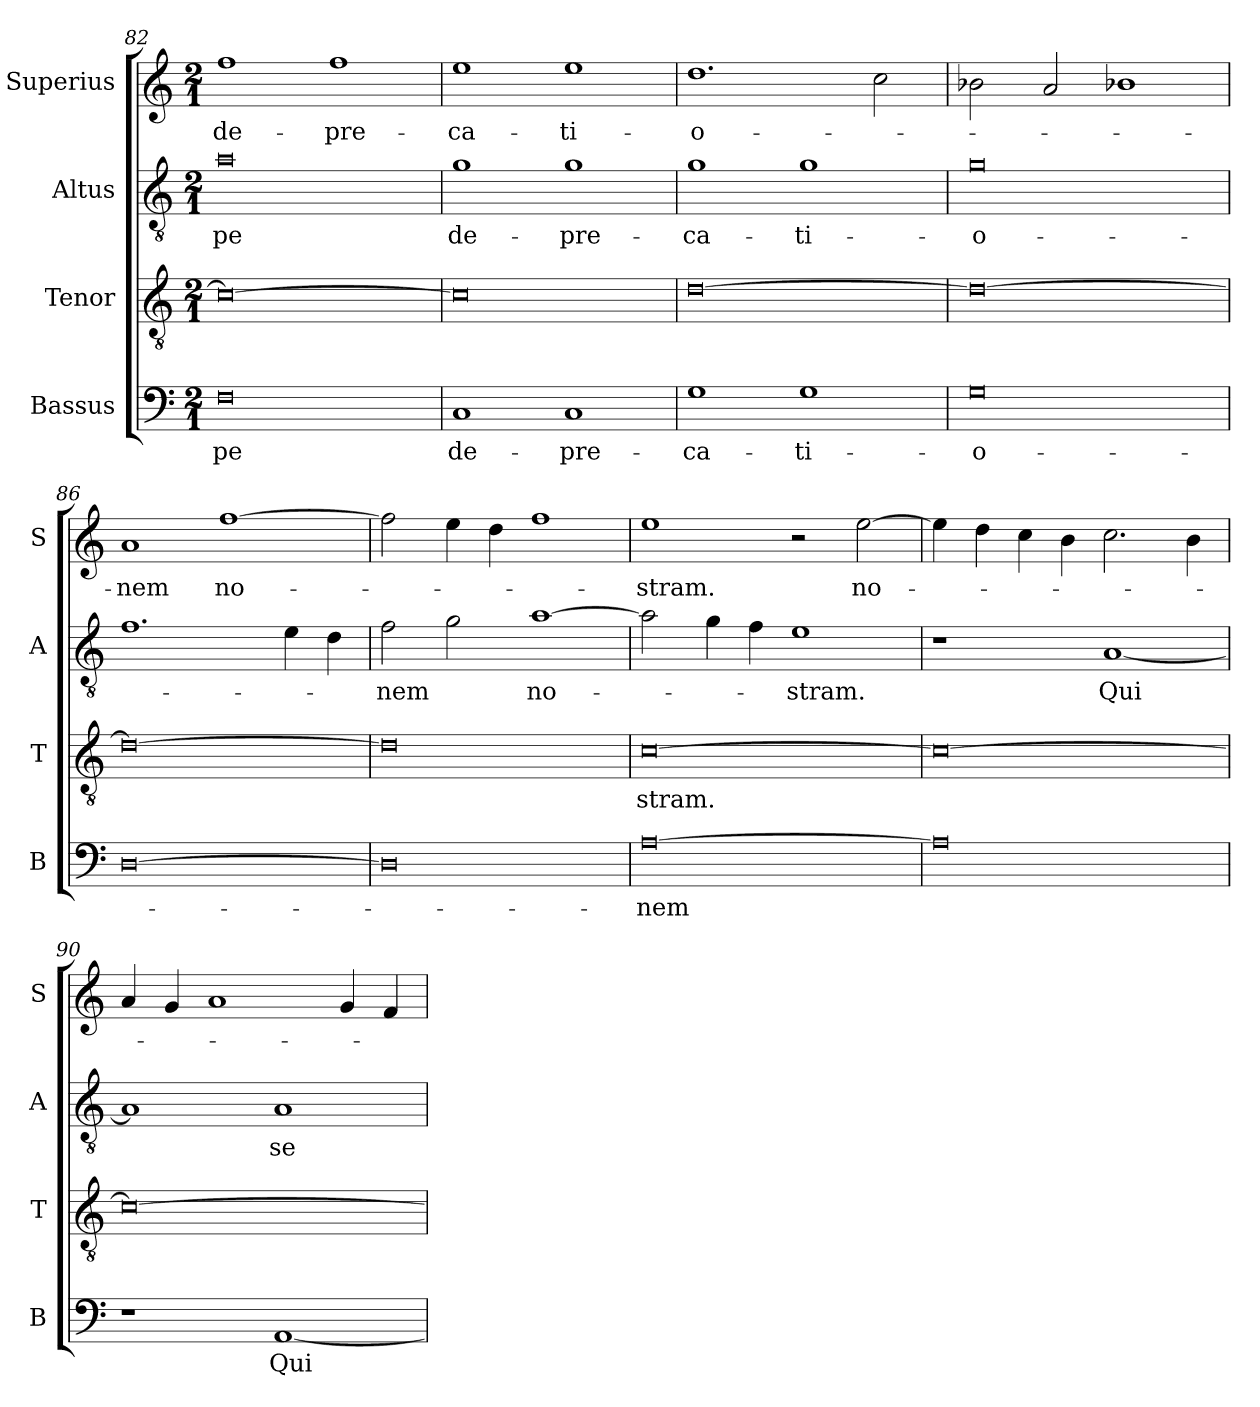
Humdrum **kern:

**kern	**text	**kern	**text	**kern	**text	**kern	**text
*part4	*part4	*part3	*part3	*part2	*part2	*part1	*part1
*staff4	*staff4	*staff3	*staff3	*staff2	*staff2	*staff1	*staff1
*I"Bassus	*	*I"Tenor	*	*I"Altus	*	*I"Superius	*
*I'B	*	*I'T	*	*I'A	*	*I'S	*
*clefF4	*	*clefGv2	*	*clefGv2	*	*clefG2	*
*k[]	*	*k[]	*	*k[]	*	*k[]	*
*M2/1	*	*M2/1	*	*M2/1	*	*M2/1	*
=82	=82	=82	=82	=82	=82	=82	=82
0F	-pe	0c_	.	0a	-pe	1ff	de-
.	.	.	.	.	.	1ff	-pre-
=83	=83	=83	=83	=83	=83	=83	=83
1C	de-	0c]	.	1g	de-	1ee	-ca-
1C	-pre-	.	.	1g	-pre-	1ee	-ti-
=84	=84	=84	=84	=84	=84	=84	=84
1G	-ca-	[0d	.	1g	-ca-	1.dd	-o-
1G	-ti-	.	.	1g	-ti-	.	.
.	.	.	.	.	.	2cc\	.
=85	=85	=85	=85	=85	=85	=85	=85
0G	-o-	0d_	.	0g	-o-	2b-X\	.
.	.	.	.	.	.	2a/	.
.	.	.	.	.	.	1b-X	.
=86	=86	=86	=86	=86	=86	=86	=86
[0D	.	0d_	.	1.f	.	1a	-nem
.	.	.	.	.	.	[1ff	no-
.	.	.	.	4e\	.	.	.
.	.	.	.	4d\	.	.	.
=87	=87	=87	=87	=87	=87	=87	=87
0D]	.	0d]	.	2f\	-nem	2ff\]	.
.	.	.	.	2g\	.	4ee\	.
.	.	.	.	.	.	4dd\	.
.	.	.	.	[1a	no-	1ff	.
=88	=88	=88	=88	=88	=88	=88	=88
[0A	-nem	[0c	-stram.	2a\]	.	1ee	-stram.
.	.	.	.	4g\	.	.	.
.	.	.	.	4f\	.	.	.
.	.	.	.	1e	-stram.	2r	.
.	.	.	.	.	.	[2ee\	no-
=89	=89	=89	=89	=89	=89	=89	=89
0A]	.	0c_	.	1r	.	4ee\]	.
.	.	.	.	.	.	4dd\	.
.	.	.	.	.	.	4cc\	.
.	.	.	.	.	.	4b\	.
.	.	.	.	[1A	Qui	2.cc\	.
.	.	.	.	.	.	4b\	.
=90	=90	=90	=90	=90	=90	=90	=90
1r	.	0c_	.	1A]	.	4a/	.
.	.	.	.	.	.	4g/	.
.	.	.	.	.	.	1a	.
[1AA	Qui	.	.	1A	se-	.	.
.	.	.	.	.	.	4g/	.
.	.	.	.	.	.	4f/	.
=	=	=	=	=	=	=	=
*-	*-	*-	*-	*-	*-	*-	*-
